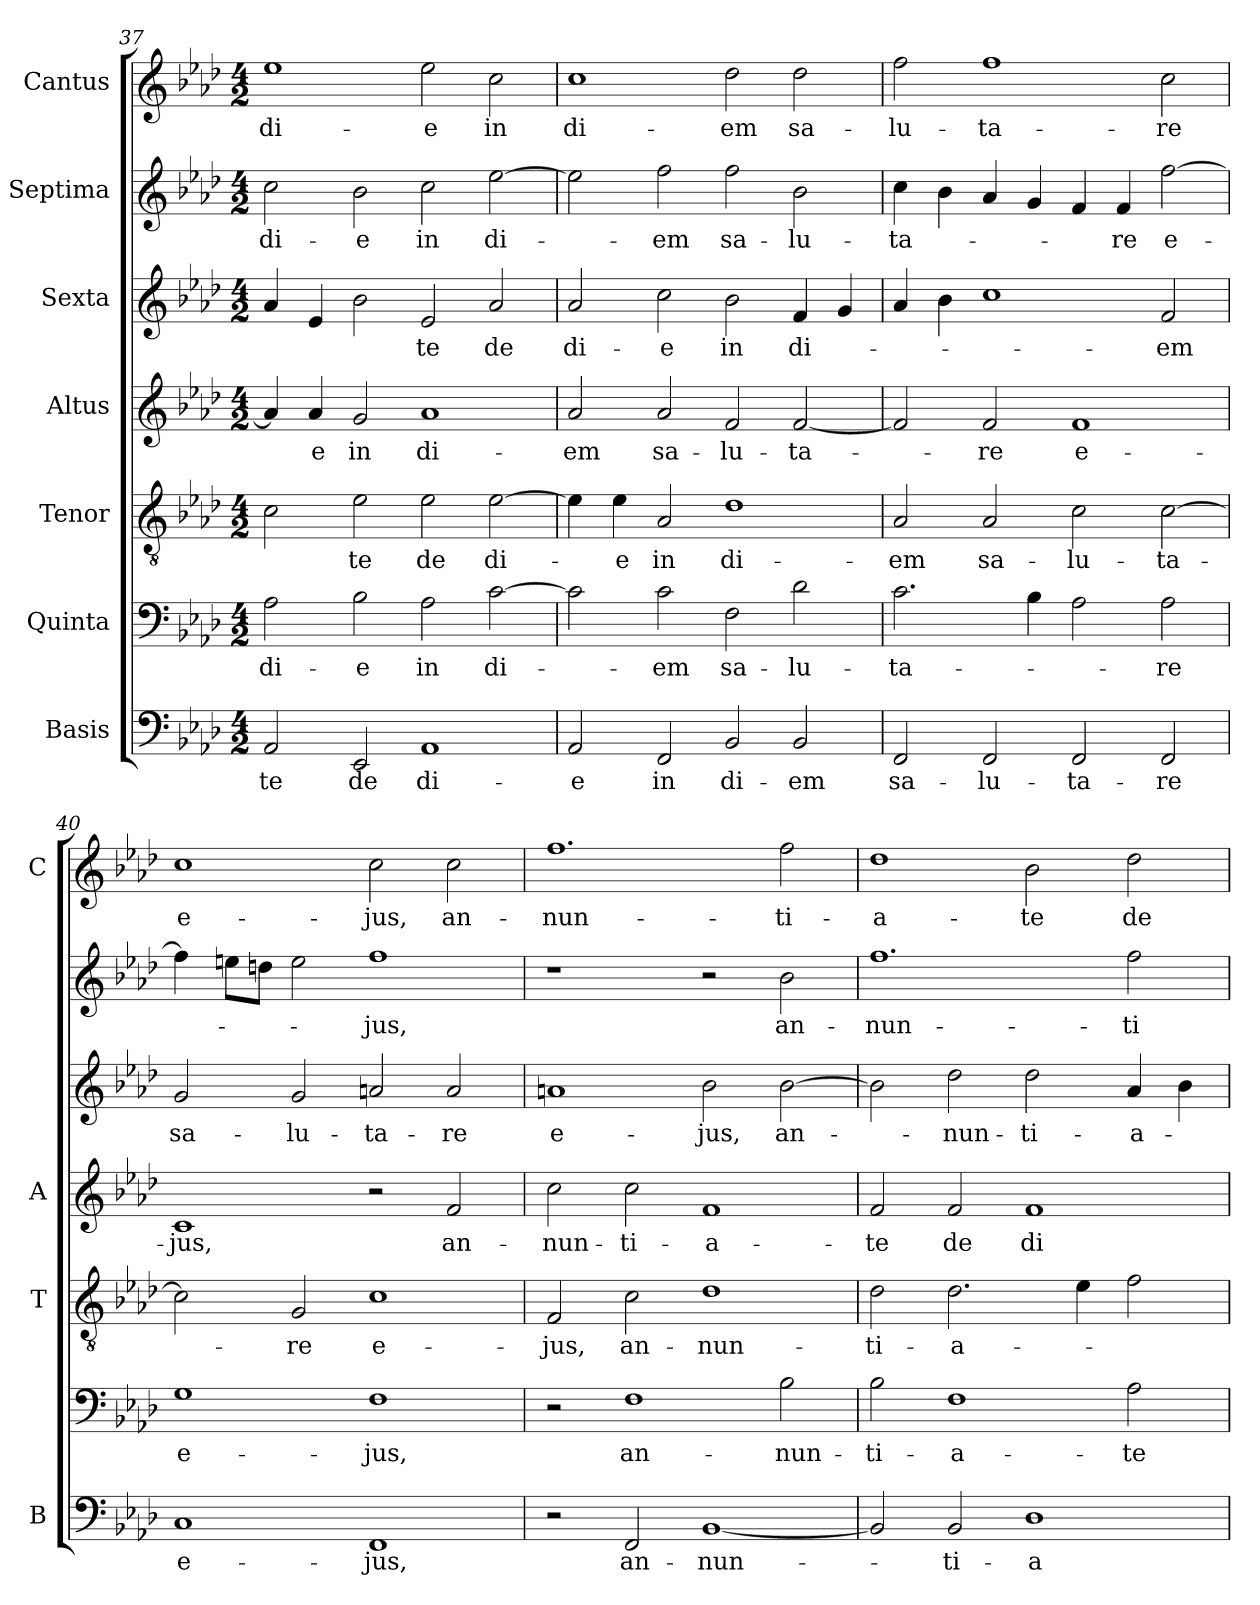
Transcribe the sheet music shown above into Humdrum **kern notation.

**kern	**text	**kern	**text	**kern	**text	**kern	**text	**kern	**text	**kern	**text	**kern	**text
*part7	*part7	*part6	*part6	*part5	*part5	*part4	*part4	*part3	*part3	*part2	*part2	*part1	*part1
*staff7	*staff7	*staff6	*staff6	*staff5	*staff5	*staff4	*staff4	*staff3	*staff3	*staff2	*staff2	*staff1	*staff1
*I"Basis	*	*I"Quinta	*	*I"Tenor	*	*I"Altus	*	*I"Sexta	*	*I"Septima	*	*I"Cantus	*
*I'B	*	*	*	*I'T	*	*I'A	*	*	*	*	*	*I'C	*
*clefF4	*	*clefF4	*	*clefGv2	*	*clefG2	*	*clefG2	*	*clefG2	*	*clefG2	*
*k[b-e-a-d-]	*	*k[b-e-a-d-]	*	*k[b-e-a-d-]	*	*k[b-e-a-d-]	*	*k[b-e-a-d-]	*	*k[b-e-a-d-]	*	*k[b-e-a-d-]	*
*A-:	*	*A-:	*	*A-:	*	*A-:	*	*A-:	*	*A-:	*	*A-:	*
*M4/2	*	*M4/2	*	*M4/2	*	*M4/2	*	*M4/2	*	*M4/2	*	*M4/2	*
=37	=37	=37	=37	=37	=37	=37	=37	=37	=37	=37	=37	=37	=37
!	!LO:LY:b	!	!LO:LY:b	!	!	!	!	!	!	!	!LO:LY:b	!	!LO:LY:b
2AA-/	-te	2A-\	di-	2c\	.	4a-/]	.	4a-/	.	2cc\	di-	1ee-	di-
!	!	!	!	!	!	!	!LO:LY:b	!	!	!	!	!	!
.	.	.	.	.	.	4a-/	-e	4e-/	.	.	.	.	.
!	!LO:LY:b	!	!LO:LY:b	!	!LO:LY:b	!	!LO:LY:b	!	!	!	!LO:LY:b	!	!
2EE-/	de	2B-\	-e	2e-\	-te	2g/	in	2b-\	.	2b-\	-e	.	.
!	!LO:LY:b	!	!LO:LY:b	!	!LO:LY:b	!	!LO:LY:b	!	!LO:LY:b	!	!LO:LY:b	!	!LO:LY:b
1AA-	di-	2A-\	in	2e-\	de	1a-	di-	2e-/	-te	2cc\	in	2ee-\	-e
!	!	!	!LO:LY:b	!	!LO:LY:b	!	!	!	!LO:LY:b	!	!LO:LY:b	!	!LO:LY:b
.	.	[2c\	di-	[2e-\	di-	.	.	2a-/	de	[2ee-\	di-	2cc\	in
!!LO:LB:g=z
=38	=38	=38	=38	=38	=38	=38	=38	=38	=38	=38	=38	=38	=38
!	!LO:LY:b	!	!	!	!	!	!LO:LY:b	!	!LO:LY:b	!	!	!	!LO:LY:b
2AA-/	-e	2c\]	.	4e-\]	.	2a-/	-em	2a-/	di-	2ee-\]	.	1cc	di-
!	!	!	!	!	!LO:LY:b	!	!	!	!	!	!	!	!
.	.	.	.	4e-\	-e	.	.	.	.	.	.	.	.
!	!LO:LY:b	!	!LO:LY:b	!	!LO:LY:b	!	!LO:LY:b	!	!LO:LY:b	!	!LO:LY:b	!	!
2FF/	in	2c\	-em	2A-/	in	2a-/	sa-	2cc\	-e	2ff\	-em	.	.
!	!LO:LY:b	!	!LO:LY:b	!	!LO:LY:b	!	!LO:LY:b	!	!LO:LY:b	!	!LO:LY:b	!	!LO:LY:b
2BB-/	di-	2F\	sa-	1d-	di-	2f/	-lu-	2b-\	in	2ff\	sa-	2dd-\	-em
!	!LO:LY:b	!	!LO:LY:b	!	!	!	!LO:LY:b	!	!LO:LY:b	!	!LO:LY:b	!	!LO:LY:b
2BB-/	-em	2d-\	-lu-	.	.	[2f/	-ta-	4f/	di-	2b-\	-lu-	2dd-\	sa-
.	.	.	.	.	.	.	.	4g/	.	.	.	.	.
=39	=39	=39	=39	=39	=39	=39	=39	=39	=39	=39	=39	=39	=39
!	!LO:LY:b	!	!LO:LY:b	!	!LO:LY:b	!	!	!	!	!	!LO:LY:b	!	!LO:LY:b
2FF/	sa-	2.c\	-ta-	2A-/	-em	2f/]	.	4a-/	.	4cc\	-ta-	2ff\	-lu-
.	.	.	.	.	.	.	.	4b-\	.	4b-\	.	.	.
!	!LO:LY:b	!	!	!	!LO:LY:b	!	!LO:LY:b	!	!	!	!	!	!LO:LY:b
2FF/	-lu-	.	.	2A-/	sa-	2f/	-re	1cc	.	4a-/	.	1ff	-ta-
.	.	4B-\	.	.	.	.	.	.	.	4g/	.	.	.
!	!LO:LY:b	!	!	!	!LO:LY:b	!	!LO:LY:b	!	!	!	!	!	!
2FF/	-ta-	2A-\	.	2c\	-lu-	1f	e-	.	.	4f/	.	.	.
!	!	!	!	!	!	!	!	!	!	!	!LO:LY:b	!	!
.	.	.	.	.	.	.	.	.	.	4f/	-re	.	.
!	!LO:LY:b	!	!LO:LY:b	!	!LO:LY:b	!	!	!	!LO:LY:b	!	!LO:LY:b	!	!LO:LY:b
2FF/	-re	2A-\	-re	[2c\	-ta-	.	.	2f/	-em	[2ff\	e-	2cc\	-re
=40	=40	=40	=40	=40	=40	=40	=40	=40	=40	=40	=40	=40	=40
!	!LO:LY:b	!	!LO:LY:b	!	!	!	!LO:LY:b	!	!LO:LY:b	!	!	!	!LO:LY:b
1C	e-	1G	e-	2c\]	.	1c	-jus,	2g/	sa-	4ff\]	.	1cc	e-
.	.	.	.	.	.	.	.	.	.	8een\L	.	.	.
.	.	.	.	.	.	.	.	.	.	8ddn\J	.	.	.
!	!	!	!	!	!LO:LY:b	!	!	!	!LO:LY:b	!	!	!	!
.	.	.	.	2G/	-re	.	.	2g/	-lu-	2ee\	.	.	.
!	!LO:LY:b	!	!LO:LY:b	!	!LO:LY:b	!	!	!	!LO:LY:b	!	!LO:LY:b	!	!LO:LY:b
1FF	-jus,	1F	-jus,	1c	e-	2r	.	2an/	-ta-	1ff	-jus,	2cc\	-jus,
!	!	!	!	!	!	!	!LO:LY:b	!	!LO:LY:b	!	!	!	!LO:LY:b
.	.	.	.	.	.	2f/	an-	2a/	-re	.	.	2cc\	an-
=41	=41	=41	=41	=41	=41	=41	=41	=41	=41	=41	=41	=41	=41
!	!	!	!	!	!LO:LY:b	!	!LO:LY:b	!	!LO:LY:b	!	!	!	!LO:LY:b
2r	.	2r	.	2F/	-jus,	2cc\	-nun-	1an	e-	1r	.	1.ff	-nun-
!	!LO:LY:b	!	!LO:LY:b	!	!LO:LY:b	!	!LO:LY:b	!	!	!	!	!	!
2FF/	an-	1F	an-	2c\	an-	2cc\	-ti-	.	.	.	.	.	.
!	!LO:LY:b	!	!	!	!LO:LY:b	!	!LO:LY:b	!	!LO:LY:b	!	!	!	!
[1BB-	-nun-	.	.	1d-	-nun-	1f	-a-	2b-\	-jus,	2r	.	.	.
!	!	!	!LO:LY:b	!	!	!	!	!	!LO:LY:b	!	!LO:LY:b	!	!LO:LY:b
.	.	2B-\	-nun-	.	.	.	.	[2b-\	an-	2b-\	an-	2ff\	-ti-
!!LO:PB:g=z
=42	=42	=42	=42	=42	=42	=42	=42	=42	=42	=42	=42	=42	=42
!	!	!	!LO:LY:b	!	!LO:LY:b	!	!LO:LY:b	!	!	!	!LO:LY:b	!	!LO:LY:b
2BB-/]	.	2B-\	-ti-	2d-\	-ti-	2f/	-te	2b-\]	.	1.ff	-nun-	1dd-	-a-
!	!LO:LY:b	!	!LO:LY:b	!	!LO:LY:b	!	!LO:LY:b	!	!LO:LY:b	!	!	!	!
2BB-/	-ti-	1F	-a-	2.d-\	-a-	2f/	de	2dd-\	-nun-	.	.	.	.
!	!LO:LY:b	!	!	!	!	!	!LO:LY:b	!	!LO:LY:b	!	!	!	!LO:LY:b
1D-	-a-	.	.	.	.	1f	di-	2dd-\	-ti-	.	.	2b-\	-te
.	.	.	.	4e-\	.	.	.	.	.	.	.	.	.
!	!	!	!LO:LY:b	!	!	!	!	!	!LO:LY:b	!	!LO:LY:b	!	!LO:LY:b
.	.	2A-\	-te	2f\	.	.	.	4a-/	-a-	2ff\	-ti-	2dd-\	de
.	.	.	.	.	.	.	.	4b-\	.	.	.	.	.
=	=	=	=	=	=	=	=	=	=	=	=	=	=
*-	*-	*-	*-	*-	*-	*-	*-	*-	*-	*-	*-	*-	*-
